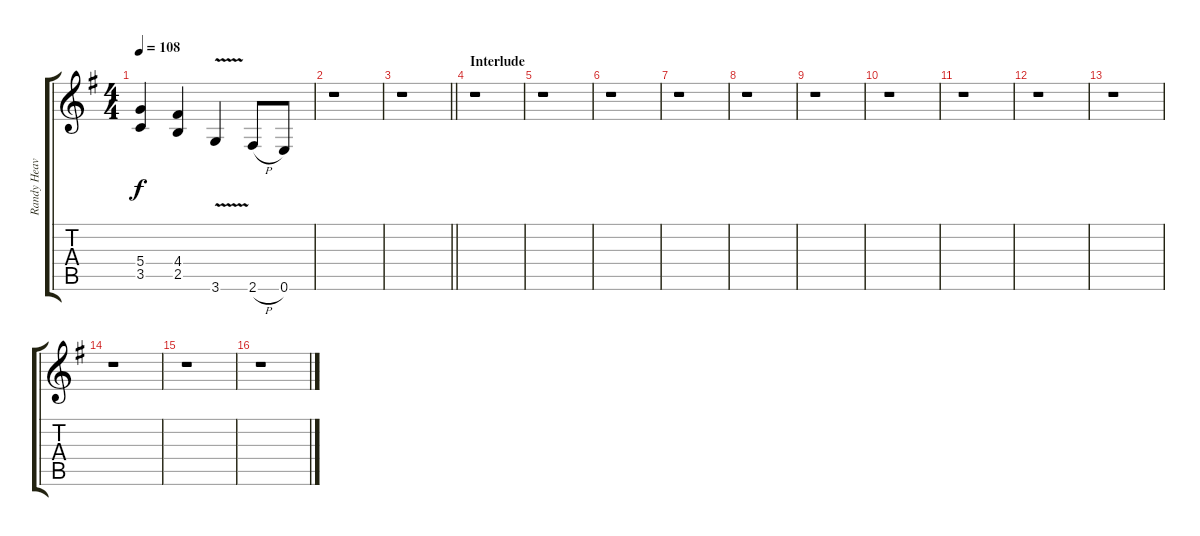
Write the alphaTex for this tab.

\track ("Randy Heavy" "Randy Heav") {instrument distortionguitar}
\staff {score tabs}
\tuning (E4 B3 G3 D3 A2 E2) {hide}
\ts (4 4)
\tempo 108
\clef g2
\ks g
(5.4 3.5).4{dy f} (4.4 2.5).4 3.6{v}.4 2.6{h}.8 0.6.8 |
r.1 |
\barLineRight lightlight
r.1 |
\section ("" "Interlude")
r.1 |
r.1 |
r.1 |
r.1 |
r.1 |
r.1 |
r.1 |
r.1 |
r.1 |
r.1 |
r.1 |
r.1 |
r.1
